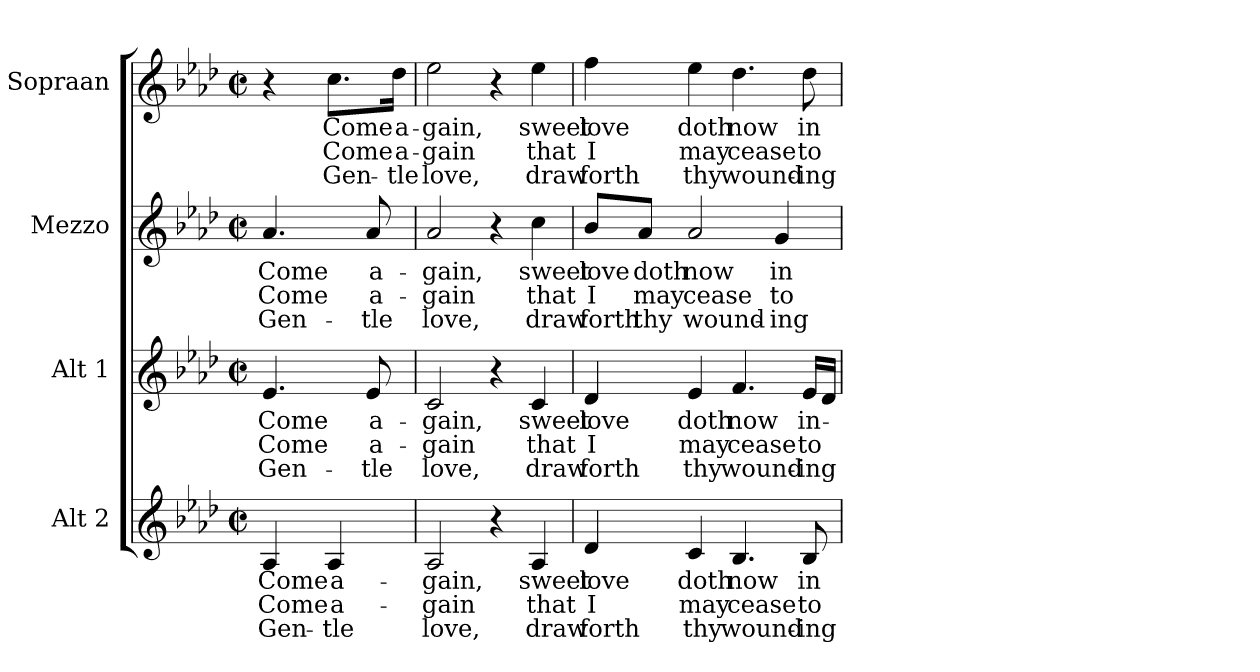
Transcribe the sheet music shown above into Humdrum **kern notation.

**kern	**text	**text	**text	**kern	**text	**text	**text	**kern	**text	**text	**text	**kern	**text	**text	**text
*part4	*part4	*part4	*part4	*part3	*part3	*part3	*part3	*part2	*part2	*part2	*part2	*part1	*part1	*part1	*part1
*staff4	*staff4	*staff4	*staff4	*staff3	*staff3	*staff3	*staff3	*staff2	*staff2	*staff2	*staff2	*staff1	*staff1	*staff1	*staff1
*I"Alt 2	*	*	*	*I"Alt 1	*	*	*	*I"Mezzo	*	*	*	*I"Sopraan	*	*	*
*I'Alt.	*	*	*	*I'A.	*	*	*	*	*	*	*	*I'S.	*	*	*
!!LO:PB:g=z
*clefG2	*	*	*	*clefG2	*	*	*	*clefG2	*	*	*	*clefG2	*	*	*
*k[b-e-a-d-]	*	*	*	*k[b-e-a-d-]	*	*	*	*k[b-e-a-d-]	*	*	*	*k[b-e-a-d-]	*	*	*
*A-:	*	*	*	*A-:	*	*	*	*A-:	*	*	*	*A-:	*	*	*
*M2/2	*	*	*	*M2/2	*	*	*	*M2/2	*	*	*	*M2/2	*	*	*
*met(c|)	*	*	*	*met(c|)	*	*	*	*met(c|)	*	*	*	*met(c|)	*	*	*
=1	=1	=1	=1	=1	=1	=1	=1	=1	=1	=1	=1	=1	=1	=1	=1
!	!LO:LY:b:color=#000000	!LO:LY:b:color=#000000	!LO:LY:b:color=#000000	!	!	!	!	!	!	!	!	!	!	!	!
!	!	!	!	!	!LO:LY:b:color=#000000	!LO:LY:b:color=#000000	!LO:LY:b:color=#000000	!	!	!	!	!	!	!	!
!	!	!	!	!	!	!	!	!	!LO:LY:b:color=#000000	!LO:LY:b:color=#000000	!LO:LY:b:color=#000000	!	!	!	!
4A-i/	Come	Come	Gen-	4.e-i/	Come	Come	Gen-	4.a-i/	Come	Come	Gen-	4r	.	.	.
!	!LO:LY:b:color=#000000	!LO:LY:b:color=#000000	!LO:LY:b:color=#000000	!	!	!	!	!	!	!	!	!	!	!	!
!	!	!	!	!	!	!	!	!	!	!	!	!	!LO:LY:b:color=#000000	!LO:LY:b:color=#000000	!LO:LY:b:color=#000000
4A-i/	a-	a-	-tle	.	.	.	.	.	.	.	.	8.cci\L	Come	Come	Gen-
!	!	!	!	!	!LO:LY:b:color=#000000	!LO:LY:b:color=#000000	!LO:LY:b:color=#000000	!	!	!	!	!	!	!	!
!	!	!	!	!	!	!	!	!	!LO:LY:b:color=#000000	!LO:LY:b:color=#000000	!LO:LY:b:color=#000000	!	!	!	!
.	.	.	.	8e-i/	a-	a-	-tle	8a-i/	a-	a-	-tle	.	.	.	.
!	!	!	!	!	!	!	!	!	!	!	!	!	!LO:LY:b:color=#000000	!LO:LY:b:color=#000000	!LO:LY:b:color=#000000
.	.	.	.	.	.	.	.	.	.	.	.	16dd-i\Jk	a-	a-	-tle
=2	=2	=2	=2	=2	=2	=2	=2	=2	=2	=2	=2	=2	=2	=2	=2
!	!LO:LY:b:color=#000000	!LO:LY:b:color=#000000	!LO:LY:b:color=#000000	!	!	!	!	!	!	!	!	!	!	!	!
!	!	!	!	!	!LO:LY:b:color=#000000	!LO:LY:b:color=#000000	!LO:LY:b:color=#000000	!	!	!	!	!	!	!	!
!	!	!	!	!	!	!	!	!	!LO:LY:b:color=#000000	!LO:LY:b:color=#000000	!LO:LY:b:color=#000000	!	!	!	!
!	!	!	!	!	!	!	!	!	!	!	!	!	!LO:LY:b:color=#000000	!LO:LY:b:color=#000000	!LO:LY:b:color=#000000
2A-i/	-gain,	-gain	love,	2ci/	-gain,	-gain	love,	2a-i/	-gain,	-gain	love,	2ee-i\	-gain,	-gain	love,
4r	.	.	.	4r	.	.	.	4r	.	.	.	4r	.	.	.
!	!LO:LY:b:color=#000000	!LO:LY:b:color=#000000	!LO:LY:b:color=#000000	!	!	!	!	!	!	!	!	!	!	!	!
!	!	!	!	!	!LO:LY:b:color=#000000	!LO:LY:b:color=#000000	!LO:LY:b:color=#000000	!	!	!	!	!	!	!	!
!	!	!	!	!	!	!	!	!	!LO:LY:b:color=#000000	!LO:LY:b:color=#000000	!LO:LY:b:color=#000000	!	!	!	!
!	!	!	!	!	!	!	!	!	!	!	!	!	!LO:LY:b:color=#000000	!LO:LY:b:color=#000000	!LO:LY:b:color=#000000
4A-i/	sweet	that	draw	4ci/	sweet	that	draw	4cci\	sweet	that	draw	4ee-i\	sweet	that	draw
=3	=3	=3	=3	=3	=3	=3	=3	=3	=3	=3	=3	=3	=3	=3	=3
!	!LO:LY:b:color=#000000	!LO:LY:b:color=#000000	!LO:LY:b:color=#000000	!	!	!	!	!	!	!	!	!	!	!	!
!	!	!	!	!	!LO:LY:b:color=#000000	!LO:LY:b:color=#000000	!LO:LY:b:color=#000000	!	!	!	!	!	!	!	!
!	!	!	!	!	!	!	!	!	!LO:LY:b:color=#000000	!LO:LY:b:color=#000000	!LO:LY:b:color=#000000	!	!	!	!
!	!	!	!	!	!	!	!	!	!	!	!	!	!LO:LY:b:color=#000000	!LO:LY:b:color=#000000	!LO:LY:b:color=#000000
4d-i/	love	I	forth	4d-i/	love	I	forth	8b-i/L	love	I	forth	4ffi\	love	I	forth
!	!	!	!	!	!	!	!	!	!LO:LY:b:color=#000000	!LO:LY:b:color=#000000	!LO:LY:b:color=#000000	!	!	!	!
.	.	.	.	.	.	.	.	8a-i/J	doth	may	thy	.	.	.	.
!	!LO:LY:b:color=#000000	!LO:LY:b:color=#000000	!LO:LY:b:color=#000000	!	!	!	!	!	!	!	!	!	!	!	!
!	!	!	!	!	!LO:LY:b:color=#000000	!LO:LY:b:color=#000000	!LO:LY:b:color=#000000	!	!	!	!	!	!	!	!
!	!	!	!	!	!	!	!	!	!LO:LY:b:color=#000000	!LO:LY:b:color=#000000	!LO:LY:b:color=#000000	!	!	!	!
!	!	!	!	!	!	!	!	!	!	!	!	!	!LO:LY:b:color=#000000	!LO:LY:b:color=#000000	!LO:LY:b:color=#000000
4ci/	doth	may	thy	4e-i/	doth	may	thy	2a-i/	now	cease	wound-	4ee-i\	doth	may	thy
!	!LO:LY:b:color=#000000	!LO:LY:b:color=#000000	!LO:LY:b:color=#000000	!	!	!	!	!	!	!	!	!	!	!	!
!	!	!	!	!	!LO:LY:b:color=#000000	!LO:LY:b:color=#000000	!LO:LY:b:color=#000000	!	!	!	!	!	!	!	!
!	!	!	!	!	!	!	!	!	!	!	!	!	!LO:LY:b:color=#000000	!LO:LY:b:color=#000000	!LO:LY:b:color=#000000
4.B-i/	now	cease	wound-	4.fi/	now	cease	wound-	.	.	.	.	4.dd-i\	now	cease	wound-
!	!	!	!	!	!	!	!	!	!LO:LY:b:color=#000000	!LO:LY:b:color=#000000	!LO:LY:b:color=#000000	!	!	!	!
.	.	.	.	.	.	.	.	4gi/	in-	to	-ing	.	.	.	.
!	!LO:LY:b:color=#000000	!LO:LY:b:color=#000000	!LO:LY:b:color=#000000	!	!	!	!	!	!	!	!	!	!	!	!
!	!	!	!	!	!LO:LY:b:color=#000000	!LO:LY:b:color=#000000	!LO:LY:b:color=#000000	!	!	!	!	!	!	!	!
!	!	!	!	!	!	!	!	!	!	!	!	!	!LO:LY:b:color=#000000	!LO:LY:b:color=#000000	!LO:LY:b:color=#000000
8B-i/	in-	to	-ing	16e-i/LL	in-	to	-ing	.	.	.	.	8dd-i\	in-	to	-ing
.	.	.	.	16d-i/JJ	.	.	.	.	.	.	.	.	.	.	.
=	=	=	=	=	=	=	=	=	=	=	=	=	=	=	=
*-	*-	*-	*-	*-	*-	*-	*-	*-	*-	*-	*-	*-	*-	*-	*-
